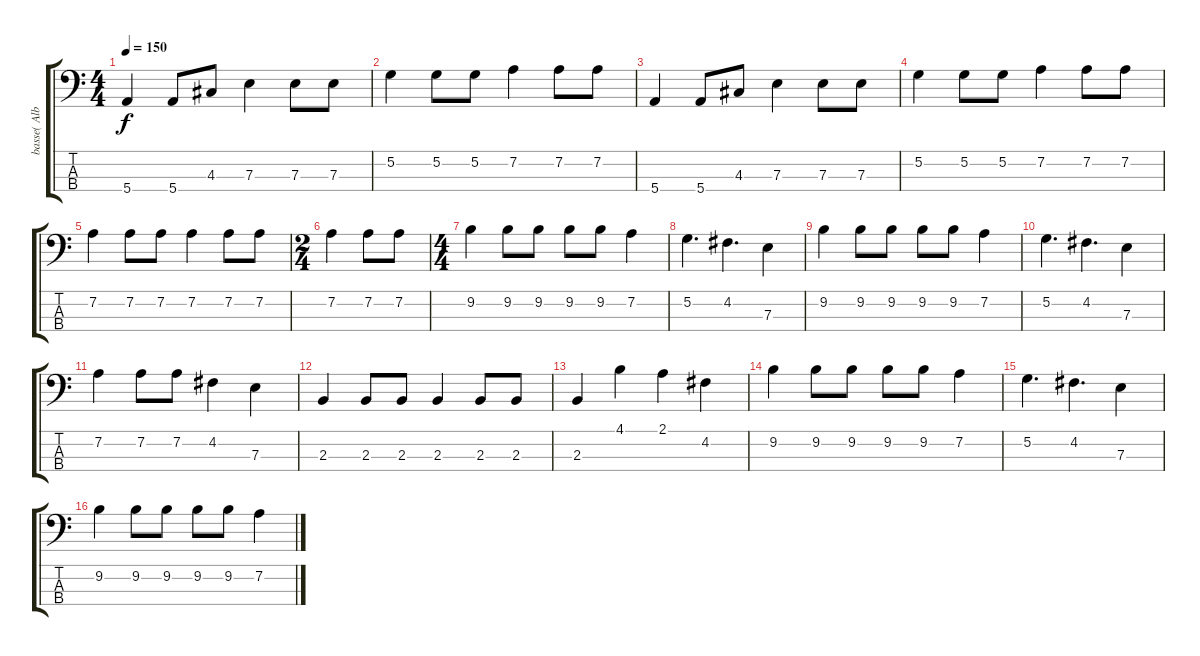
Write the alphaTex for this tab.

\track ("basse( Albie Slider )" "basse( Alb") {instrument electricbasspick}
\staff {score tabs}
\tuning (G2 D2 A1 E1) {hide}
\ts (4 4)
\tempo 150
\clef f4
\ks c
5.4.4{dy f} 5.4.8 4.3.8 7.3.4 7.3.8 7.3.8 |
5.2.4 5.2.8 5.2.8 7.2.4 7.2.8 7.2.8 |
5.4.4 5.4.8 4.3.8 7.3.4 7.3.8 7.3.8 |
5.2.4 5.2.8 5.2.8 7.2.4 7.2.8 7.2.8 |
7.2.4 7.2.8 7.2.8 7.2.4 7.2.8 7.2.8 |
\ts (2 4)
7.2.4 7.2.8 7.2.8 |
\ts (4 4)
9.2.4 9.2.8 9.2.8 9.2.8 9.2.8 7.2.4 |
5.2.4{d} 4.2.4{d} 7.3.4 |
9.2.4 9.2.8 9.2.8 9.2.8 9.2.8 7.2.4 |
5.2.4{d} 4.2.4{d} 7.3.4 |
7.2.4 7.2.8 7.2.8 4.2.4 7.3.4 |
2.3.4 2.3.8 2.3.8 2.3.4 2.3.8 2.3.8 |
2.3.4 4.1.4 2.1.4 4.2.4 |
9.2.4 9.2.8 9.2.8 9.2.8 9.2.8 7.2.4 |
5.2.4{d} 4.2.4{d} 7.3.4 |
9.2.4 9.2.8 9.2.8 9.2.8 9.2.8 7.2.4
